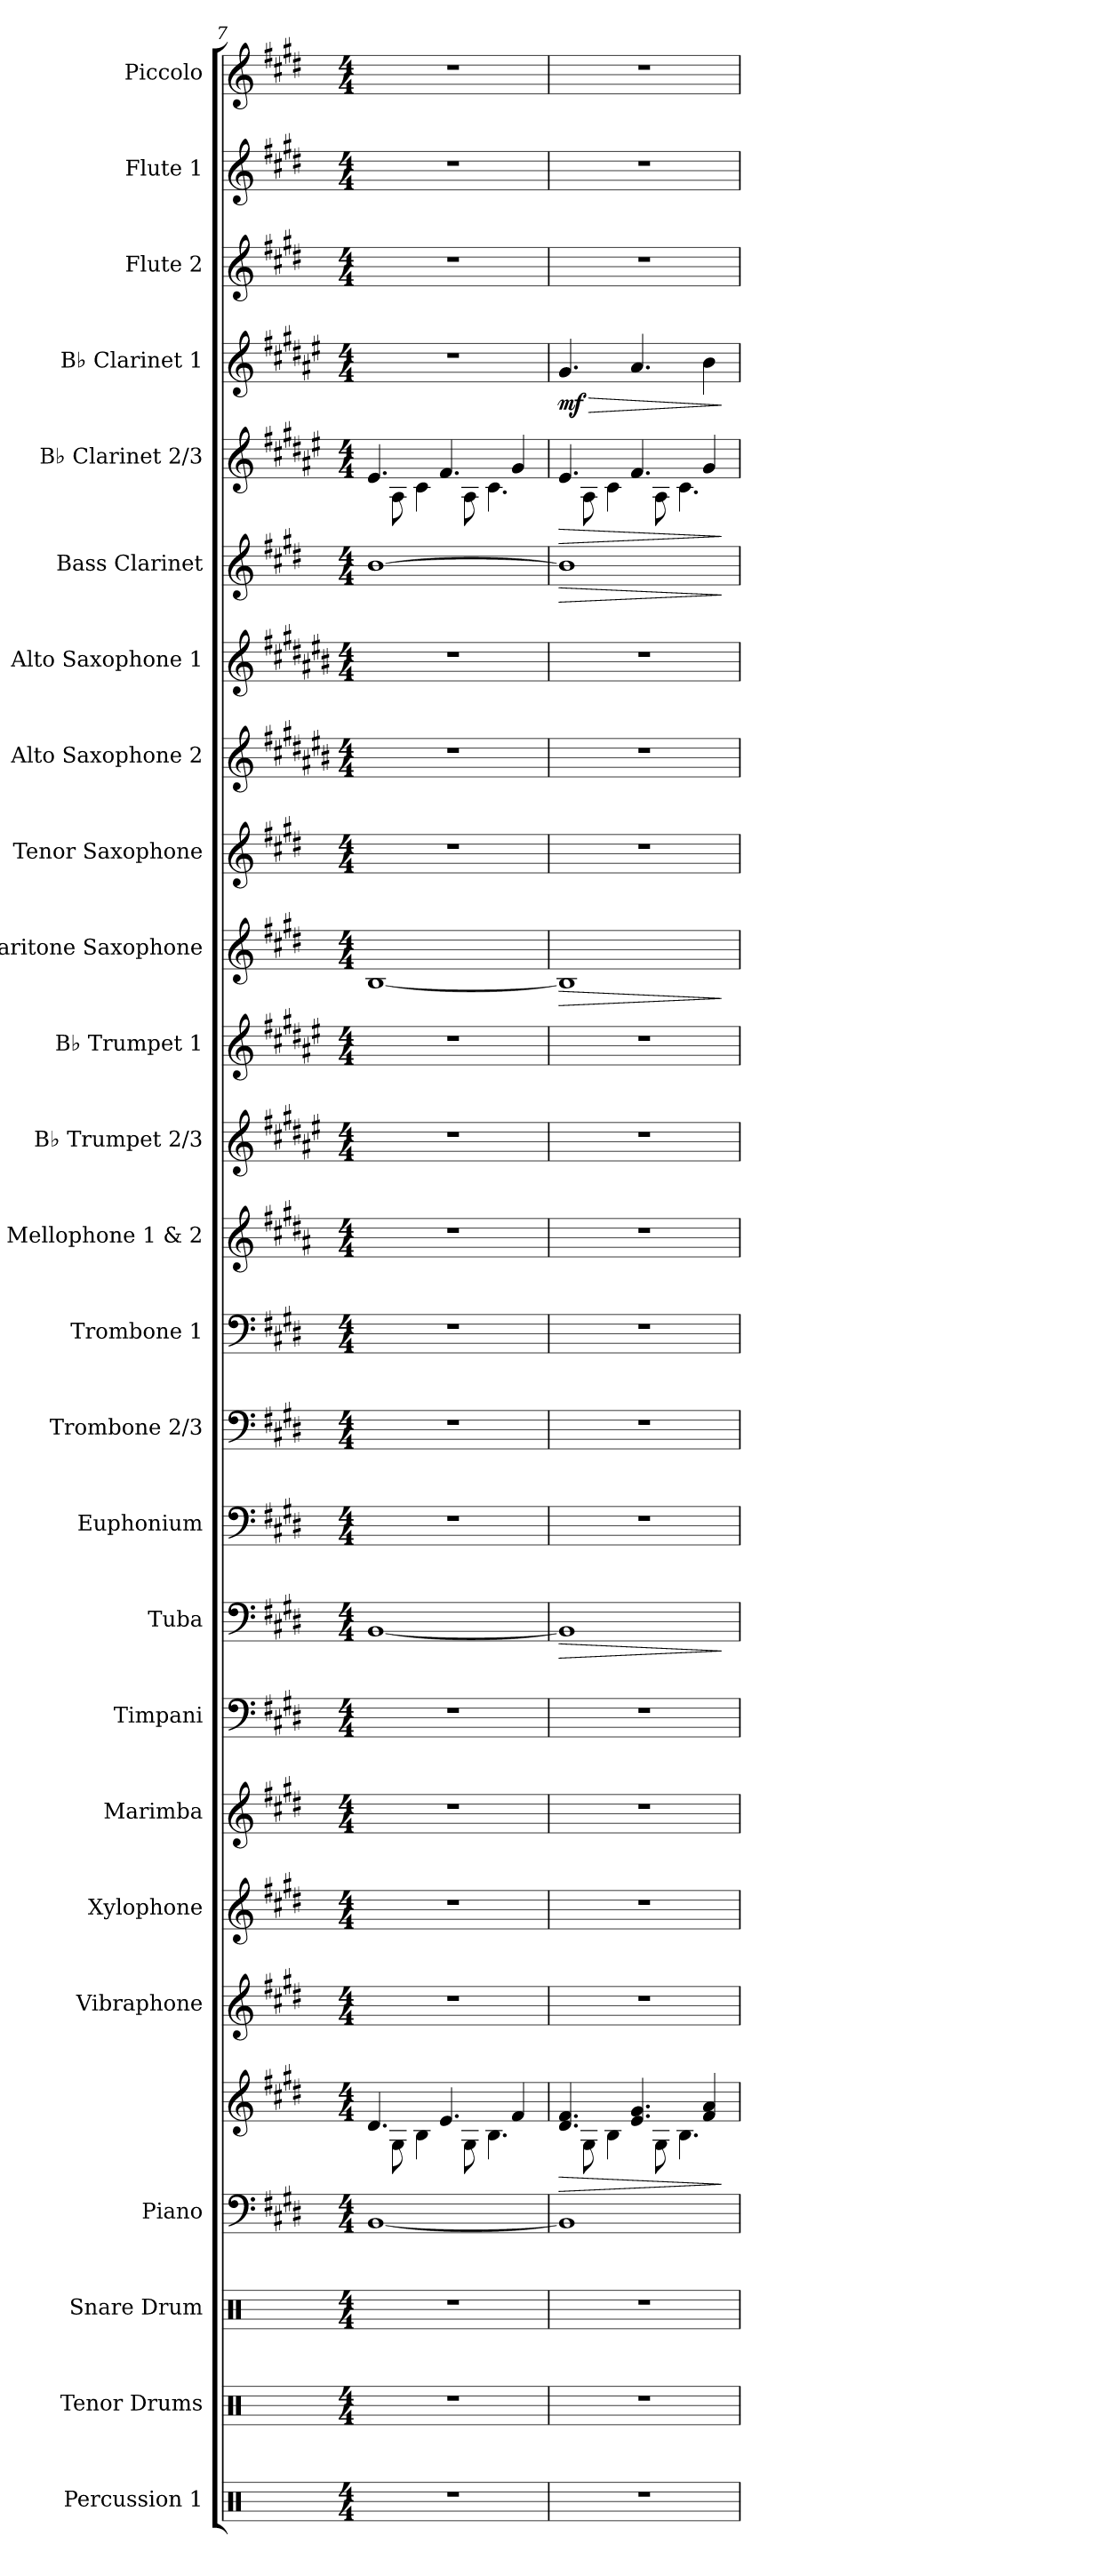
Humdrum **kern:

**kern	**kern	**kern	**kern	**kern	**dynam	**kern	**kern	**kern	**kern	**kern	**dynam	**kern	**kern	**kern	**kern	**kern	**kern	**kern	**dynam	**kern	**kern	**kern	**kern	**dynam	**kern	**dynam	**kern	**dynam	**kern	**kern	**kern
*part25	*part24	*part23	*part22	*part22	*part22	*part21	*part20	*part19	*part18	*part17	*part17	*part16	*part15	*part14	*part13	*part12	*part11	*part10	*part10	*part9	*part8	*part7	*part6	*part6	*part5	*part5	*part4	*part4	*part3	*part2	*part1
*staff26	*staff25	*staff24	*staff23	*staff22	*staff22/23	*staff21	*staff20	*staff19	*staff18	*staff17	*staff17	*staff16	*staff15	*staff14	*staff13	*staff12	*staff11	*staff10	*staff10	*staff9	*staff8	*staff7	*staff6	*staff6	*staff5	*staff5	*staff4	*staff4	*staff3	*staff2	*staff1
*I"Percussion 1	*I"Tenor Drums	*I"Snare Drum	*I"Piano	*	*	*I"Vibraphone	*I"Xylophone	*I"Marimba	*I"Timpani	*I"Tuba	*	*I"Euphonium	*I"Trombone 2/3	*I"Trombone 1	*I"Mellophone 1 &amp; 2	*I"B♭ Trumpet 2/3	*I"B♭ Trumpet 1	*I"Baritone Saxophone	*	*I"Tenor Saxophone	*I"Alto Saxophone 2	*I"Alto Saxophone 1	*I"Bass Clarinet	*	*I"B♭ Clarinet 2/3	*	*I"B♭ Clarinet 1	*	*I"Flute 2	*I"Flute 1	*I"Piccolo
*I'Perc. 1	*I'T.D.	*I'S.D.	*I'Pno.	*	*	*I'Vib.	*I'Xyl.	*I'Mrm.	*I'Timp.	*I'Tba.	*	*I'Euph.	*I'Tbn. 2/3	*I'Tbn. 1	*I'Mello. 1/2	*I'B♭ Tpt. 2/3	*I'B♭ Tpt. 1	*I'Bar. Sax.	*	*I'T. Sax.	*I'A. Sax. 2	*I'A. Sax. 1	*I'B. Cl.	*	*I'B♭ Cl. 2/3	*	*I'B♭ Cl. 1	*	*I'Fl. 2	*I'Fl. 1	*I'Picc.
*clefX	*clefX	*clefX	*clefF4	*clefG2	*	*clefG2	*clefG2	*clefG2	*clefF4	*clefF4	*	*clefF4	*clefF4	*clefF4	*clefG2	*clefG2	*clefG2	*clefG2	*	*clefG2	*clefG2	*clefG2	*clefG2	*	*clefG2	*	*clefG2	*	*clefG2	*clefG2	*clefG2
*	*	*	*	*	*	*	*ITrd-7c-12	*	*	*	*	*	*	*	*ITrd4c7	*ITrd1c2	*ITrd1c2	*ITrd12c21	*	*ITrd8c14	*ITrd5c9	*ITrd5c9	*ITrd8c14	*	*ITrd1c2	*	*ITrd1c2	*	*	*	*ITrd-7c-12
*k[]	*k[]	*k[]	*k[f#c#g#d#]	*k[f#c#g#d#]	*	*k[f#c#g#d#]	*k[f#c#g#d#]	*k[f#c#g#d#]	*k[f#c#g#d#]	*k[f#c#g#d#]	*	*k[f#c#g#d#]	*k[f#c#g#d#]	*k[f#c#g#d#]	*k[f#c#g#d#]	*k[f#c#g#d#]	*k[f#c#g#d#]	*k[f#c#g#d#]	*	*k[f#c#g#d#]	*k[f#c#g#d#]	*k[f#c#g#d#]	*k[f#c#g#d#]	*	*k[f#c#g#d#]	*	*k[f#c#g#d#]	*	*k[f#c#g#d#]	*k[f#c#g#d#]	*k[f#c#g#d#]
*M4/4	*M4/4	*M4/4	*M4/4	*M4/4	*	*M4/4	*M4/4	*M4/4	*M4/4	*M4/4	*	*M4/4	*M4/4	*M4/4	*M4/4	*M4/4	*M4/4	*M4/4	*	*M4/4	*M4/4	*M4/4	*M4/4	*	*M4/4	*	*M4/4	*	*M4/4	*M4/4	*M4/4
=7	=7	=7	=7	=7	=7	=7	=7	=7	=7	=7	=7	=7	=7	=7	=7	=7	=7	=7	=7	=7	=7	=7	=7	=7	=7	=7	=7	=7	=7	=7	=7
*	*	*	*	*^	*	*	*	*	*	*	*	*	*	*	*	*	*	*	*	*	*	*	*	*	*^	*	*	*	*	*	*
1r	1r	1r	[1BB	4.d#/	8ryy	.	1r	1r	1r	1r	[1BB	.	1r	1r	1r	1r	1r	1r	[1BB	.	1r	1r	1r	[1B	.	4.d#/	8ryy	.	1r	.	1r	1r	1r
.	.	.	.	.	8G#\	.	.	.	.	.	.	.	.	.	.	.	.	.	.	.	.	.	.	.	.	.	8G#\	.	.	.	.	.	.
.	.	.	.	.	4B\	.	.	.	.	.	.	.	.	.	.	.	.	.	.	.	.	.	.	.	.	.	4B\	.	.	.	.	.	.
.	.	.	.	4.e/	.	.	.	.	.	.	.	.	.	.	.	.	.	.	.	.	.	.	.	.	.	4.e/	.	.	.	.	.	.	.
.	.	.	.	.	8G#\	.	.	.	.	.	.	.	.	.	.	.	.	.	.	.	.	.	.	.	.	.	8G#\	.	.	.	.	.	.
.	.	.	.	.	4.B\	.	.	.	.	.	.	.	.	.	.	.	.	.	.	.	.	.	.	.	.	.	4.B\	.	.	.	.	.	.
.	.	.	.	4f#/	.	.	.	.	.	.	.	.	.	.	.	.	.	.	.	.	.	.	.	.	.	4f#/	.	.	.	.	.	.	.
=8	=8	=8	=8	=8	=8	=8	=8	=8	=8	=8	=8	=8	=8	=8	=8	=8	=8	=8	=8	=8	=8	=8	=8	=8	=8	=8	=8	=8	=8	=8	=8	=8	=8
!	!	!	!	!	!	!LO:HP:b	!	!	!	!	!	!LO:HP:b	!	!	!	!	!	!	!	!LO:HP:b	!	!	!	!	!LO:HP:b	!	!	!LO:HP:b	!	!LO:HP:b	!	!	!
!	!	!	!	!	!	!	!	!	!	!	!	!	!	!	!	!	!	!	!	!	!	!	!	!	!	!	!	!	!	!LO:DY:n=1:b	!	!	!
1r	1r	1r	1BB]	4.d#/ 4.f#/	8ryy	>	1r	1r	1r	1r	1BB]	>	1r	1r	1r	1r	1r	1r	1BB]	>	1r	1r	1r	1B]	>	4.d#/	8ryy	>	4.f#/	> mf	1r	1r	1r
.	.	.	.	.	8G#\	.	.	.	.	.	.	.	.	.	.	.	.	.	.	.	.	.	.	.	.	.	8G#\	.	.	.	.	.	.
.	.	.	.	.	4B\	.	.	.	.	.	.	.	.	.	.	.	.	.	.	.	.	.	.	.	.	.	4B\	.	.	.	.	.	.
.	.	.	.	4.e/ 4.g#/	.	.	.	.	.	.	.	.	.	.	.	.	.	.	.	.	.	.	.	.	.	4.e/	.	.	4.g#/	.	.	.	.
.	.	.	.	.	8G#\	.	.	.	.	.	.	.	.	.	.	.	.	.	.	.	.	.	.	.	.	.	8G#\	.	.	.	.	.	.
.	.	.	.	.	4.B\	.	.	.	.	.	.	.	.	.	.	.	.	.	.	.	.	.	.	.	.	.	4.B\	.	.	.	.	.	.
.	.	.	.	4f#/ 4a/	.	.	.	.	.	.	.	.	.	.	.	.	.	.	.	.	.	.	.	.	.	4f#/	.	.	4a\	.	.	.	.
*	*	*	*	*v	*v	*	*	*	*	*	*	*	*	*	*	*	*	*	*	*	*	*	*	*	*	*v	*v	*	*	*	*	*	*
.	.	.	.	.	]	.	.	.	.	.	]	.	.	.	.	.	.	.	]	.	.	.	.	]	.	]	.	]	.	.	.
=	=	=	=	=	=	=	=	=	=	=	=	=	=	=	=	=	=	=	=	=	=	=	=	=	=	=	=	=	=	=	=
*-	*-	*-	*-	*-	*-	*-	*-	*-	*-	*-	*-	*-	*-	*-	*-	*-	*-	*-	*-	*-	*-	*-	*-	*-	*-	*-	*-	*-	*-	*-	*-
